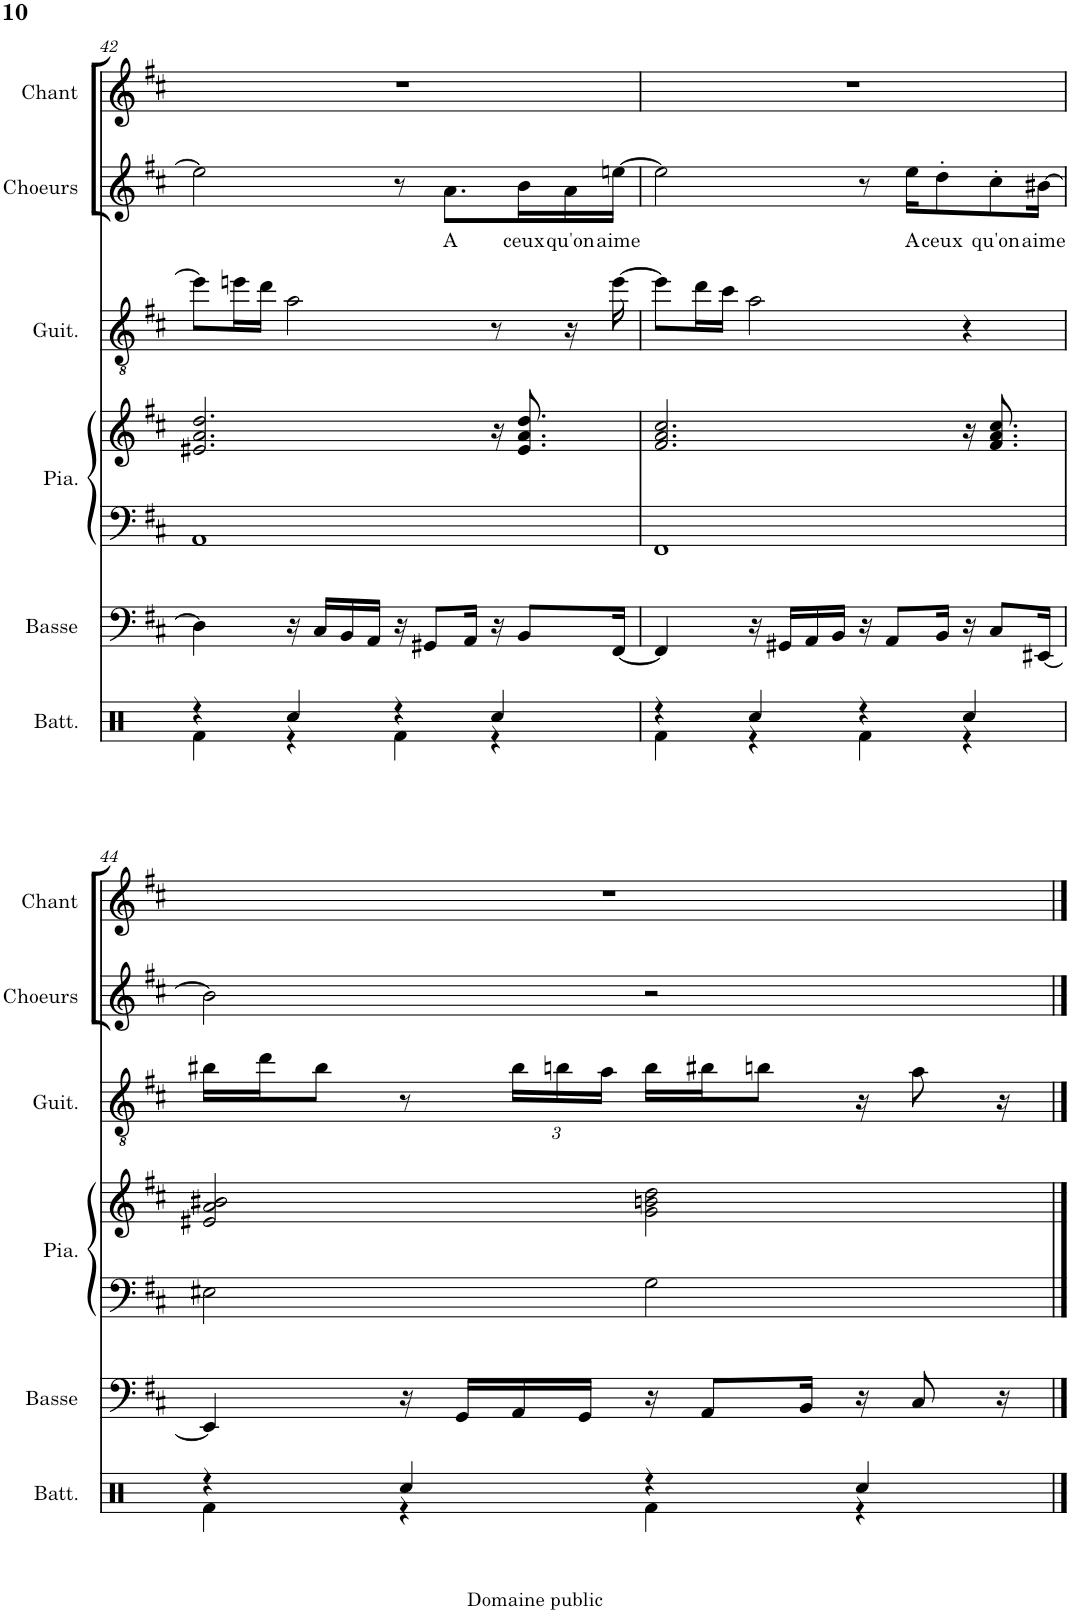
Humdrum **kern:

**kern	**kern	**kern	**kern	**kern	**kern	**text	**kern
*part6	*part5	*part4	*part4	*part3	*part2	*part2	*part1
*staff7	*staff6	*staff5	*staff4	*staff3	*staff2	*staff2	*staff1
*I"Batterie	*I"Guitare Basse	*I"Piano	*	*I"Guitare	*I"Choeurs	*	*I"Chant
*I'Batt.	*I'Basse	*I'Pia.	*	*I'Guit.	*I'Choeurs	*	*I'Chant
!!LO:PB:g=z
*clefX	*clefF4	*clefF4	*clefG2	*clefGv2	*clefG2	*	*clefG2
*	*Trd7c12	*	*	*	*	*	*
*k[]	*k[f#c#]	*k[f#c#]	*k[f#c#]	*k[f#c#]	*k[f#c#]	*	*k[f#c#]
*M4/4	*M4/4	*M4/4	*M4/4	*M4/4	*M4/4	*	*M4/4
=42	=42	=42	=42	=42	=42	=42	=42
*^	*	*	*	*	*	*	*
4r	4Rf\	4D\]	1AA	2.e#X/ 2.a/ 2.dd/	8ee#\L]	2ee#\]	.	1r
.	.	.	.	.	16een\L	.	.	.
.	.	.	.	.	16dd\JJ	.	.	.
4Rcc/	4r	16r	.	.	2a\	.	.	.
.	.	16C#/LL	.	.	.	.	.	.
.	.	16BB/	.	.	.	.	.	.
.	.	16AA/JJ	.	.	.	.	.	.
4r	4Rf\	16r	.	.	.	8r	.	.
.	.	8GG#X/L	.	.	.	.	.	.
!	!	!	!	!	!	!	!LO:LY:b	!
.	.	.	.	.	.	8.a\L	A	.
.	.	16AA/Jk	.	.	.	.	.	.
4Rcc/	4r	16r	.	16r	8r	.	.	.
!	!	!	!	!	!	!	!LO:LY:b	!
.	.	8BB/L	.	8.e#/ 8.a/ 8.dd/	.	16b\L	ceux	.
!	!	!	!	!	!	!	!LO:LY:b	!
.	.	.	.	.	16r	16a\	qu'on	.
!	!	!	!	!	!	!	!LO:LY:b	!
.	.	[16FF#/Jk	.	.	[16ee\	[16een\JJ	aime	.
=43	=43	=43	=43	=43	=43	=43	=43	=43
4r	4Rf\	4FF#/]	1FF#	2.f#/ 2.a/ 2.cc#/	8ee\L]	2ee\]	.	1r
.	.	.	.	.	16dd\L	.	.	.
.	.	.	.	.	16cc#\JJ	.	.	.
4Rcc/	4r	16r	.	.	2a\	.	.	.
.	.	16GG#X/LL	.	.	.	.	.	.
.	.	16AA/	.	.	.	.	.	.
.	.	16BB/JJ	.	.	.	.	.	.
4r	4Rf\	16r	.	.	.	8r	.	.
.	.	8AA/L	.	.	.	.	.	.
!	!	!	!	!	!	!	!LO:LY:b	!
.	.	.	.	.	.	16ee\KL	A	.
!	!	!	!	!	!	!	!LO:LY:b	!
.	.	16BB/Jk	.	.	.	8dd'\	ceux	.
4Rcc/	4r	16r	.	16r	4r	.	.	.
!	!	!	!	!	!	!	!LO:LY:b	!
.	.	8C#/L	.	8.f#/ 8.a/ 8.cc#/	.	8cc#'\	qu'on	.
!	!	!	!	!	!	!	!LO:LY:b	!
.	.	[16EE#X/Jk	.	.	.	[16b#X\Jk	aime	.
!!LO:LB:g=z
=44	=44	=44	=44	=44	=44	=44	=44	=44
4r	4Rf\	4EE#/]	2E#X\	2e#X/ 2a/ 2b#X/	16b#X\LL	2b#\]	.	1r
.	.	.	.	.	16dd\J	.	.	.
.	.	.	.	.	8b#\J	.	.	.
4Rcc/	4r	16r	.	.	8r	.	.	.
.	.	16GG/LL	.	.	.	.	.	.
*	*	*	*	*	*Xbrackettup	*	*	*
.	.	16AA/	.	.	24b#\LL	.	.	.
.	.	.	.	.	24bn\	.	.	.
.	.	16GG/JJ	.	.	.	.	.	.
.	.	.	.	.	24a\JJ	.	.	.
4r	4Rf\	16r	2G\	2g\ 2bn\ 2dd\	16b\LL	2r	.	.
.	.	8AA/L	.	.	16b#X\J	.	.	.
.	.	.	.	.	8bn\J	.	.	.
.	.	16BB/Jk	.	.	.	.	.	.
4Rcc/	4r	16r	.	.	16r	.	.	.
.	.	8C#/	.	.	8a\	.	.	.
.	.	16r	.	.	16r	.	.	.
*v	*v	*	*	*	*	*	*	*
==	==	==	==	==	==	==	==
*-	*-	*-	*-	*-	*-	*-	*-
